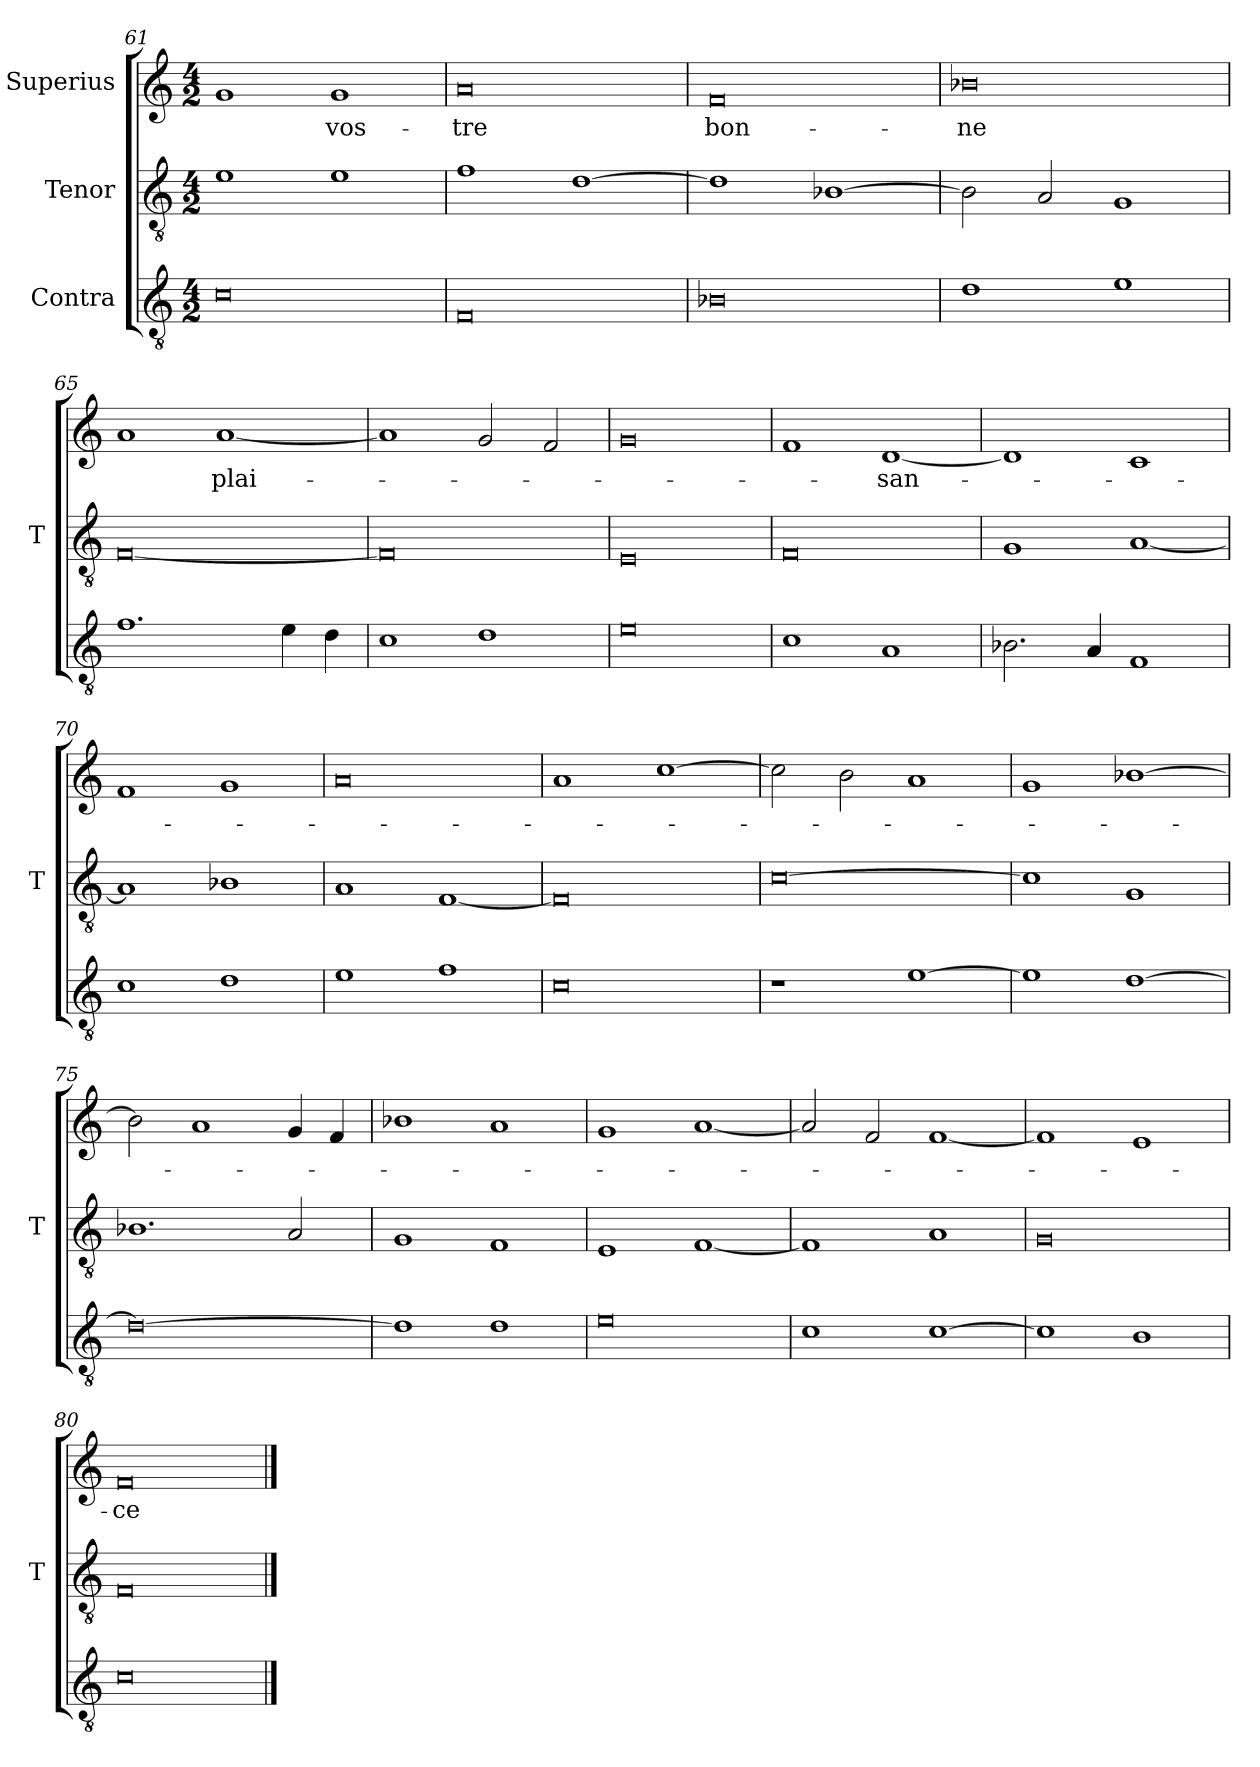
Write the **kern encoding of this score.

**kern	**kern	**kern	**text
*part3	*part2	*part1	*part1
*staff3	*staff2	*staff1	*staff1
*I"Contra	*I"Tenor	*I"Superius	*
*	*I'T	*	*
*clefGv2	*clefGv2	*clefG2	*
*M4/2	*M4/2	*M4/2	*
=61	=61	=61	=61
0c	1e	1g	.
.	1e	1g	vos-
=62	=62	=62	=62
0F	1f	0a	-tre
.	[1d	.	.
=63	=63	=63	=63
0B-X	1d]	0f	bon-
.	[1B-X	.	.
=64	=64	=64	=64
1d	2B-]	0b-X	-ne
.	2A	.	.
1e	1G	.	.
=65	=65	=65	=65
1.f	[0F	1a	.
.	.	[1a	plai-
4e	.	.	.
4d	.	.	.
=66	=66	=66	=66
1c	0F]	1a]	.
1d	.	2g	.
.	.	2f	.
=67	=67	=67	=67
0e	0E	0g	.
=68	=68	=68	=68
1c	0F	1f	.
1A	.	[1d	-san-
=69	=69	=69	=69
2.B-X	1G	1d]	.
4A	.	.	.
1F	[1A	1c	.
=70	=70	=70	=70
1c	1A]	1f	.
1d	1B-X	1g	.
=71	=71	=71	=71
1e	1A	0a	.
1f	[1F	.	.
=72	=72	=72	=72
0c	0F]	1a	.
.	.	[1cc	.
=73	=73	=73	=73
1r	[0c	2cc]	.
.	.	2b	.
[1e	.	1a	.
=74	=74	=74	=74
1e]	1c]	1g	.
[1d	1G	[1b-X	.
=75	=75	=75	=75
0d_	1.B-X	2b-]	.
.	.	1a	.
.	2A	4g	.
.	.	4f	.
=76	=76	=76	=76
1d]	1G	1b-X	.
1d	1F	1a	.
=77	=77	=77	=77
0e	1E	1g	.
.	[1F	[1a	.
=78	=78	=78	=78
1c	1F]	2a]	.
.	.	2f	.
[1c	1A	[1f	.
=79	=79	=79	=79
1c]	0G	1f]	.
1B	.	1e	.
=80	=80	=80	=80
0c	0F	0f	-ce
==	==	==	==
*-	*-	*-	*-
